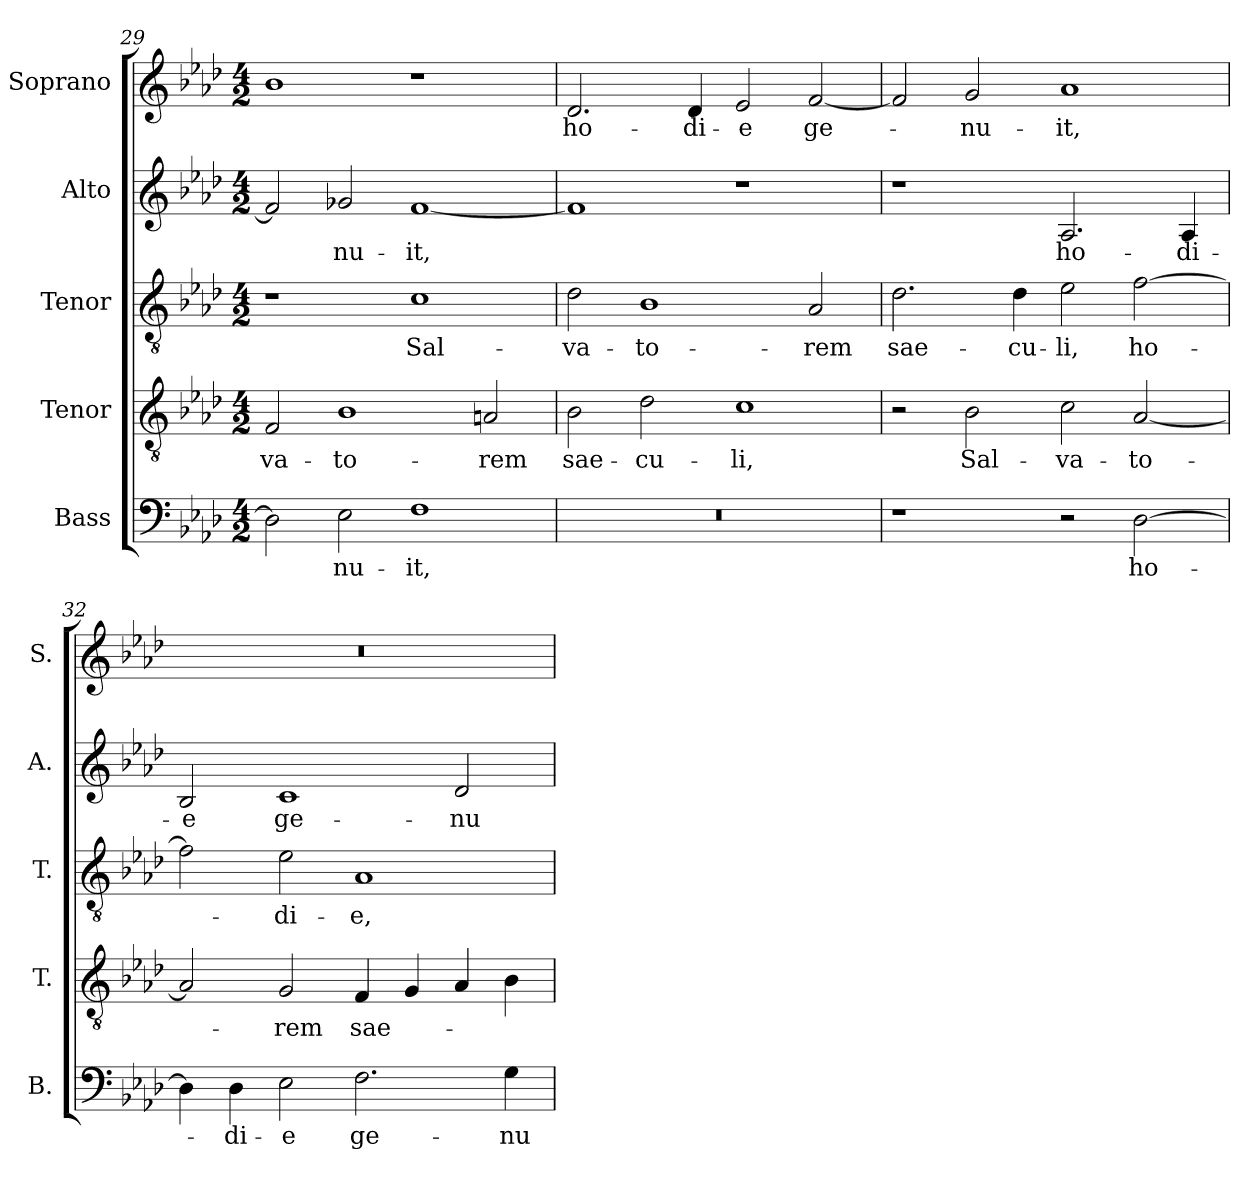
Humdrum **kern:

**kern	**text	**kern	**text	**kern	**text	**kern	**text	**kern	**text
*part5	*part5	*part4	*part4	*part3	*part3	*part2	*part2	*part1	*part1
*staff5	*staff5	*staff4	*staff4	*staff3	*staff3	*staff2	*staff2	*staff1	*staff1
*I"Bass	*	*I"Tenor	*	*I"Tenor	*	*I"Alto	*	*I"Soprano	*
*I'B.	*	*I'T.	*	*I'T.	*	*I'A.	*	*I'S.	*
*clefF4	*	*clefGv2	*	*clefGv2	*	*clefG2	*	*clefG2	*
*	*	*ITrd7c12	*	*ITrd7c12	*	*	*	*	*
*k[b-e-a-d-]	*	*k[b-e-a-d-]	*	*k[b-e-a-d-]	*	*k[b-e-a-d-]	*	*k[b-e-a-d-]	*
*A-:	*	*A-:	*	*A-:	*	*A-:	*	*A-:	*
*M4/2	*	*M4/2	*	*M4/2	*	*M4/2	*	*M4/2	*
=29	=29	=29	=29	=29	=29	=29	=29	=29	=29
!	!	!	!LO:LY:b:color=#000000	!	!	!	!	!	!
2D-i\]	.	2FFi/	-va-	1r	.	2fi/]	.	1b-i	.
!	!LO:LY:b:color=#000000	!	!	!	!	!	!	!	!
!	!	!	!LO:LY:b:color=#000000	!	!	!	!	!	!
!	!	!	!	!	!	!	!LO:LY:b:color=#000000	!	!
2E-i\	-nu-	1BB-i	-to-	.	.	2g-Xi/	-nu-	.	.
!	!LO:LY:b:color=#000000	!	!	!	!	!	!	!	!
!	!	!	!	!	!LO:LY:b:color=#000000	!	!	!	!
!	!	!	!	!	!	!	!LO:LY:b:color=#000000	!	!
1Fi	-it,	.	.	1Ci	Sal-	[1fi	-it,	1r	.
!	!	!	!LO:LY:b:color=#000000	!	!	!	!	!	!
.	.	2AAni/	-rem	.	.	.	.	.	.
=30	=30	=30	=30	=30	=30	=30	=30	=30	=30
!LO:N:vis=1	!	!	!	!	!	!	!	!	!
!	!	!	!LO:LY:b:color=#000000	!	!	!	!	!	!
!	!	!	!	!	!LO:LY:b:color=#000000	!	!	!	!
!	!	!	!	!	!	!	!	!	!LO:LY:b:color=#000000
0r	.	2BB-i\	sae-	2D-i\	-va-	1fi]	.	2.d-i/	ho-
!	!	!	!LO:LY:b:color=#000000	!	!	!	!	!	!
!	!	!	!	!	!LO:LY:b:color=#000000	!	!	!	!
.	.	2D-i\	-cu-	1BB-i	-to-	.	.	.	.
!	!	!	!	!	!	!	!	!	!LO:LY:b:color=#000000
.	.	.	.	.	.	.	.	4d-i/	-di-
!	!	!	!LO:LY:b:color=#000000	!	!	!	!	!	!
!	!	!	!	!	!	!	!	!	!LO:LY:b:color=#000000
.	.	1Ci	-li,	.	.	1r	.	2e-i/	-e
!	!	!	!	!	!LO:LY:b:color=#000000	!	!	!	!
!	!	!	!	!	!	!	!	!	!LO:LY:b:color=#000000
.	.	.	.	2AA-i/	-rem	.	.	[2fi/	ge-
=31	=31	=31	=31	=31	=31	=31	=31	=31	=31
!	!	!	!	!	!LO:LY:b:color=#000000	!	!	!	!
1r	.	2r	.	2.D-i\	sae-	1r	.	2fi/]	.
!	!	!	!LO:LY:b:color=#000000	!	!	!	!	!	!
!	!	!	!	!	!	!	!	!	!LO:LY:b:color=#000000
.	.	2BB-i\	Sal-	.	.	.	.	2gi/	-nu-
!	!	!	!	!	!LO:LY:b:color=#000000	!	!	!	!
.	.	.	.	4D-i\	-cu-	.	.	.	.
!	!	!	!LO:LY:b:color=#000000	!	!	!	!	!	!
!	!	!	!	!	!LO:LY:b:color=#000000	!	!	!	!
!	!	!	!	!	!	!	!LO:LY:b:color=#000000	!	!
!	!	!	!	!	!	!	!	!	!LO:LY:b:color=#000000
2r	.	2Ci\	-va-	2E-i\	-li,	2.A-i/	ho-	1a-i	-it,
!	!LO:LY:b:color=#000000	!	!	!	!	!	!	!	!
!	!	!	!LO:LY:b:color=#000000	!	!	!	!	!	!
!	!	!	!	!	!LO:LY:b:color=#000000	!	!	!	!
[2D-i\	ho-	[2AA-i/	-to-	[2Fi\	ho-	.	.	.	.
!	!	!	!	!	!	!	!LO:LY:b:color=#000000	!	!
.	.	.	.	.	.	4A-i/	-di-	.	.
!!LO:LB:g=z
=32	=32	=32	=32	=32	=32	=32	=32	=32	=32
!	!	!	!	!	!	!	!LO:LY:b:color=#000000	!LO:N:vis=1	!
4D-i\]	.	2AA-i/]	.	2Fi\]	.	2B-i/	-e	0r	.
!	!LO:LY:b:color=#000000	!	!	!	!	!	!	!	!
4D-i\	-di-	.	.	.	.	.	.	.	.
!	!LO:LY:b:color=#000000	!	!	!	!	!	!	!	!
!	!	!	!LO:LY:b:color=#000000	!	!	!	!	!	!
!	!	!	!	!	!LO:LY:b:color=#000000	!	!	!	!
!	!	!	!	!	!	!	!LO:LY:b:color=#000000	!	!
2E-i\	-e	2GGi/	-rem	2E-i\	-di-	1ci	ge-	.	.
!	!LO:LY:b:color=#000000	!	!	!	!	!	!	!	!
!	!	!	!LO:LY:b:color=#000000	!	!	!	!	!	!
!	!	!	!	!	!LO:LY:b:color=#000000	!	!	!	!
2.Fi\	ge-	4FFi/	sae-	1AA-i	-e,	.	.	.	.
.	.	4GGi/	.	.	.	.	.	.	.
!	!	!	!	!	!	!	!LO:LY:b:color=#000000	!	!
.	.	4AA-i/	.	.	.	2d-i/	-nu-	.	.
!	!LO:LY:b:color=#000000	!	!	!	!	!	!	!	!
4Gi\	-nu-	4BB-i\	.	.	.	.	.	.	.
=	=	=	=	=	=	=	=	=	=
*-	*-	*-	*-	*-	*-	*-	*-	*-	*-
